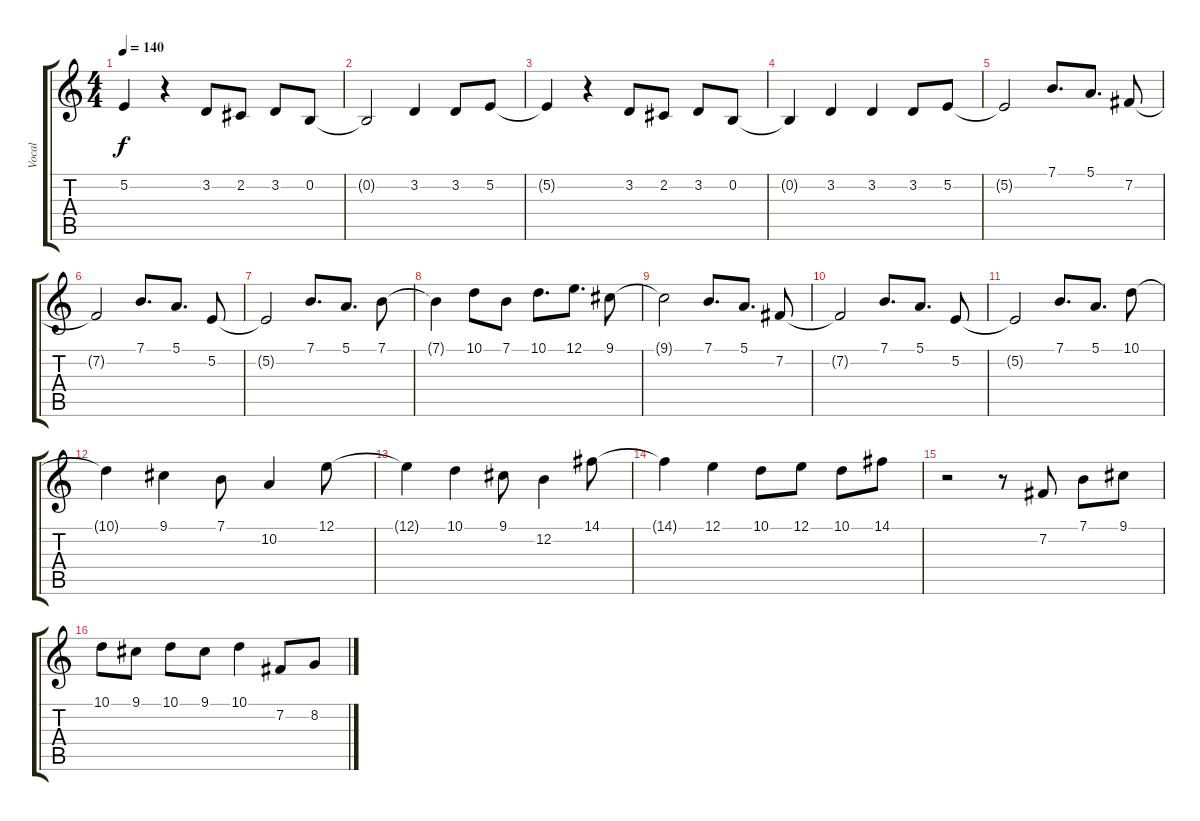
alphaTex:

\track ("Vocal" "Vocal") {instrument flute}
\staff {score tabs}
\tuning (E4 B3 G3 D3 A2 E2) {hide}
\ts (4 4)
\tempo 140
\clef g2
\ks c
5.2{t}.4{dy f} r.4 3.2.8 2.2.8 3.2.8 0.2.8 |
0.2{t}.2 3.2.4 3.2.8 5.2.8 |
5.2{t}.4 r.4 3.2.8 2.2.8 3.2.8 0.2.8 |
0.2{t}.4 3.2.4 3.2.4 3.2.8 5.2.8 |
5.2{t}.2 7.1.8{d} 5.1.8{d} 7.2.8 |
7.2{t}.2 7.1.8{d} 5.1.8{d} 5.2.8 |
5.2{t}.2 7.1.8{d} 5.1.8{d} 7.1.8 |
7.1{t}.4 10.1.8 7.1.8 10.1.8{d} 12.1.8{d} 9.1.8 |
9.1{t}.2 7.1.8{d} 5.1.8{d} 7.2.8 |
7.2{t}.2 7.1.8{d} 5.1.8{d} 5.2.8 |
5.2{t}.2 7.1.8{d} 5.1.8{d} 10.1.8 |
10.1{t}.4 9.1.4 7.1.8 10.2.4 12.1.8 |
12.1{t}.4 10.1.4 9.1.8 12.2.4 14.1.8 |
14.1{t}.4 12.1.4 10.1.8 12.1.8 10.1.8 14.1.8 |
r.2 r.8 7.2.8 7.1.8 9.1.8 |
10.1.8 9.1.8 10.1.8 9.1.8 10.1.4 7.2.8 8.2.8
